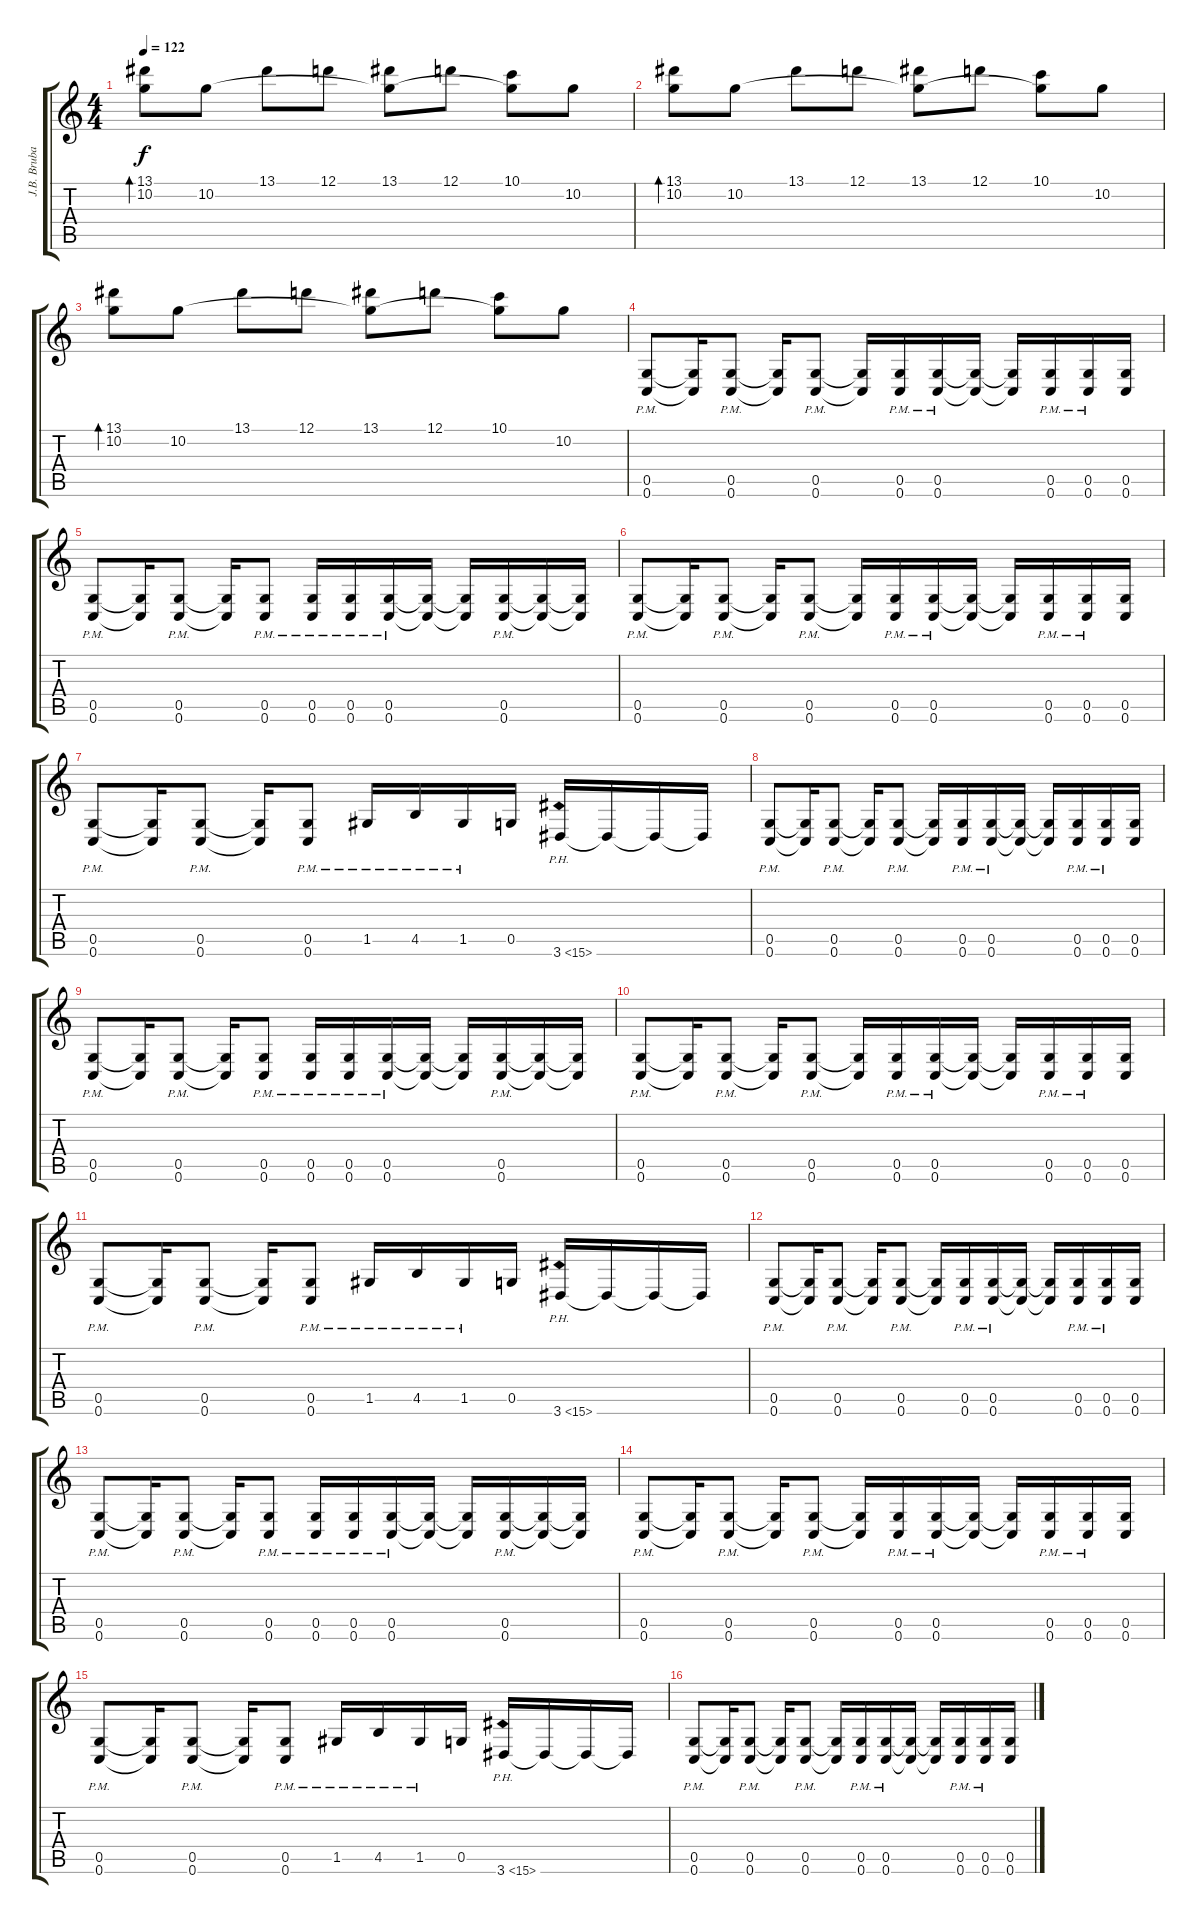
\track ("J.B. Brubaker" "J.B. Bruba") {instrument distortionguitar}
\staff {score tabs}
\tuning (D4 A3 F3 C3 G2 C2) {hide}
\ts (4 4)
\tempo 122
\clef g2
\ks c
(13.1 10.2).8{bd 30 dy f} 10.2.8 13.1.8 12.1.8 (13.1 10.2{t}).8 12.1.8 (10.1 10.2{t}).8 10.2.8 |
(13.1 10.2).8{bd 30} 10.2.8 13.1.8 12.1.8 (13.1 10.2{t}).8 12.1.8 (10.1 10.2{t}).8 10.2.8 |
(13.1 10.2).8{bd 30} 10.2.8 13.1.8 12.1.8 (13.1 10.2{t}).8 12.1.8 (10.1 10.2{t}).8 10.2.8 |
(0.5{pm} 0.6{pm}).8 (0.5{t} 0.6{t}).16 (0.5{pm} 0.6{pm}).8 (0.5{t} 0.6{t}).16 (0.5{pm} 0.6{pm}).8 (0.5{t} 0.6{t}).16 (0.5{pm} 0.6{pm}).16 (0.5{pm} 0.6{pm}).16 (0.5{t} 0.6{t}).16 (0.5{t} 0.6{t}).16 (0.5{pm} 0.6{pm}).16 (0.5{pm} 0.6{pm}).16 (0.5 0.6).16 |
(0.5{pm} 0.6{pm}).8 (0.5{t} 0.6{t}).16 (0.5{pm} 0.6{pm}).8 (0.5{t} 0.6{t}).16 (0.5{pm} 0.6{pm}).8 (0.5{pm} 0.6{pm}).16 (0.5{pm} 0.6{pm}).16 (0.5{pm} 0.6{pm}).16 (0.5{t} 0.6{t}).16 (0.5{t} 0.6{t}).16 (0.5{pm} 0.6{pm}).16 (0.5{t} 0.6{t}).16 (0.5{t} 0.6{t}).16 |
(0.5{pm} 0.6{pm}).8 (0.5{t} 0.6{t}).16 (0.5{pm} 0.6{pm}).8 (0.5{t} 0.6{t}).16 (0.5{pm} 0.6{pm}).8 (0.5{t} 0.6{t}).16 (0.5{pm} 0.6{pm}).16 (0.5{pm} 0.6{pm}).16 (0.5{t} 0.6{t}).16 (0.5{t} 0.6{t}).16 (0.5{pm} 0.6{pm}).16 (0.5{pm} 0.6{pm}).16 (0.5 0.6).16 |
(0.5{pm} 0.6{pm}).8 (0.5{t} 0.6{t}).16 (0.5{pm} 0.6{pm}).8 (0.5{t} 0.6{t}).16 (0.5{pm} 0.6{pm}).8 1.5{pm}.16 4.5{pm}.16 1.5{pm}.16 0.5.16 3.6{ph 12}.16 3.6{t}.16 3.6{t}.16 3.6{t}.16 |
(0.5{pm} 0.6{pm}).8 (0.5{t} 0.6{t}).16 (0.5{pm} 0.6{pm}).8 (0.5{t} 0.6{t}).16 (0.5{pm} 0.6{pm}).8 (0.5{t} 0.6{t}).16 (0.5{pm} 0.6{pm}).16 (0.5{pm} 0.6{pm}).16 (0.5{t} 0.6{t}).16 (0.5{t} 0.6{t}).16 (0.5{pm} 0.6{pm}).16 (0.5{pm} 0.6{pm}).16 (0.5 0.6).16 |
(0.5{pm} 0.6{pm}).8 (0.5{t} 0.6{t}).16 (0.5{pm} 0.6{pm}).8 (0.5{t} 0.6{t}).16 (0.5{pm} 0.6{pm}).8 (0.5{pm} 0.6{pm}).16 (0.5{pm} 0.6{pm}).16 (0.5{pm} 0.6{pm}).16 (0.5{t} 0.6{t}).16 (0.5{t} 0.6{t}).16 (0.5{pm} 0.6{pm}).16 (0.5{t} 0.6{t}).16 (0.5{t} 0.6{t}).16 |
(0.5{pm} 0.6{pm}).8 (0.5{t} 0.6{t}).16 (0.5{pm} 0.6{pm}).8 (0.5{t} 0.6{t}).16 (0.5{pm} 0.6{pm}).8 (0.5{t} 0.6{t}).16 (0.5{pm} 0.6{pm}).16 (0.5{pm} 0.6{pm}).16 (0.5{t} 0.6{t}).16 (0.5{t} 0.6{t}).16 (0.5{pm} 0.6{pm}).16 (0.5{pm} 0.6{pm}).16 (0.5 0.6).16 |
(0.5{pm} 0.6{pm}).8 (0.5{t} 0.6{t}).16 (0.5{pm} 0.6{pm}).8 (0.5{t} 0.6{t}).16 (0.5{pm} 0.6{pm}).8 1.5{pm}.16 4.5{pm}.16 1.5{pm}.16 0.5.16 3.6{ph 12}.16 3.6{t}.16 3.6{t}.16 3.6{t}.16 |
(0.5{pm} 0.6{pm}).8 (0.5{t} 0.6{t}).16 (0.5{pm} 0.6{pm}).8 (0.5{t} 0.6{t}).16 (0.5{pm} 0.6{pm}).8 (0.5{t} 0.6{t}).16 (0.5{pm} 0.6{pm}).16 (0.5{pm} 0.6{pm}).16 (0.5{t} 0.6{t}).16 (0.5{t} 0.6{t}).16 (0.5{pm} 0.6{pm}).16 (0.5{pm} 0.6{pm}).16 (0.5 0.6).16 |
(0.5{pm} 0.6{pm}).8 (0.5{t} 0.6{t}).16 (0.5{pm} 0.6{pm}).8 (0.5{t} 0.6{t}).16 (0.5{pm} 0.6{pm}).8 (0.5{pm} 0.6{pm}).16 (0.5{pm} 0.6{pm}).16 (0.5{pm} 0.6{pm}).16 (0.5{t} 0.6{t}).16 (0.5{t} 0.6{t}).16 (0.5{pm} 0.6{pm}).16 (0.5{t} 0.6{t}).16 (0.5{t} 0.6{t}).16 |
(0.5{pm} 0.6{pm}).8 (0.5{t} 0.6{t}).16 (0.5{pm} 0.6{pm}).8 (0.5{t} 0.6{t}).16 (0.5{pm} 0.6{pm}).8 (0.5{t} 0.6{t}).16 (0.5{pm} 0.6{pm}).16 (0.5{pm} 0.6{pm}).16 (0.5{t} 0.6{t}).16 (0.5{t} 0.6{t}).16 (0.5{pm} 0.6{pm}).16 (0.5{pm} 0.6{pm}).16 (0.5 0.6).16 |
(0.5{pm} 0.6{pm}).8 (0.5{t} 0.6{t}).16 (0.5{pm} 0.6{pm}).8 (0.5{t} 0.6{t}).16 (0.5{pm} 0.6{pm}).8 1.5{pm}.16 4.5{pm}.16 1.5{pm}.16 0.5.16 3.6{ph 12}.16 3.6{t}.16 3.6{t}.16 3.6{t}.16 |
(0.5{pm} 0.6{pm}).8 (0.5{t} 0.6{t}).16 (0.5{pm} 0.6{pm}).8 (0.5{t} 0.6{t}).16 (0.5{pm} 0.6{pm}).8 (0.5{t} 0.6{t}).16 (0.5{pm} 0.6{pm}).16 (0.5{pm} 0.6{pm}).16 (0.5{t} 0.6{t}).16 (0.5{t} 0.6{t}).16 (0.5{pm} 0.6{pm}).16 (0.5{pm} 0.6{pm}).16 (0.5 0.6).16
